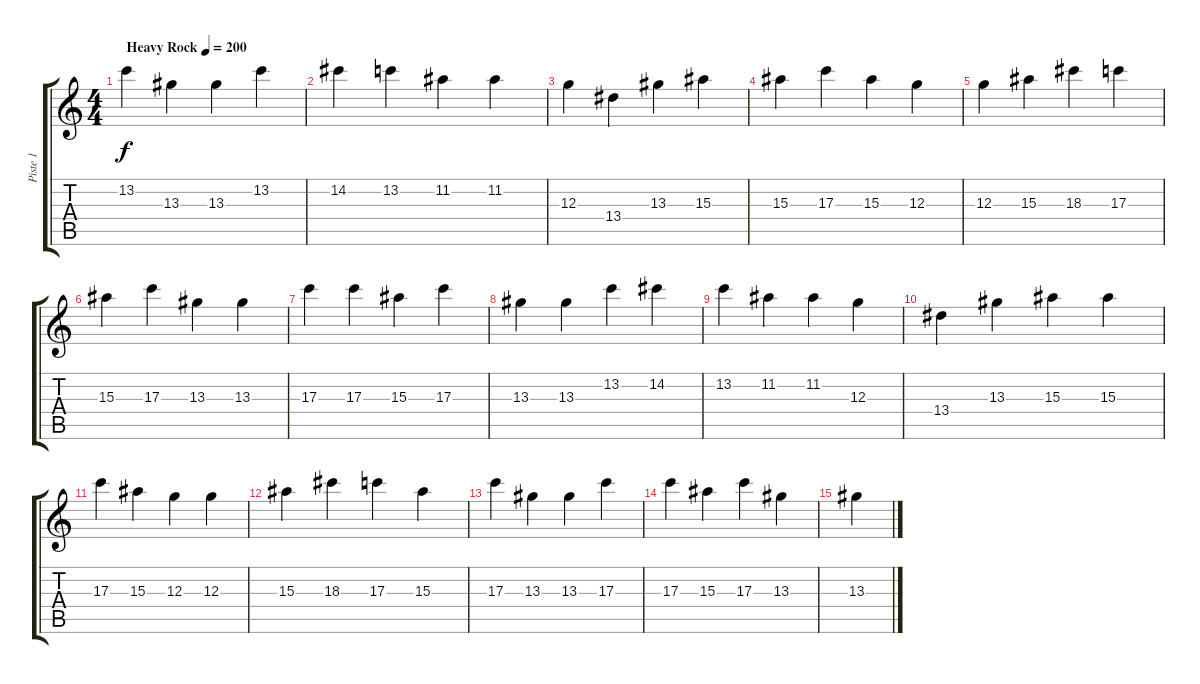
\track ("Piste 1" "Piste 1") {instrument distortionguitar}
\staff {score tabs}
\tuning (E4 B3 G3 D3 A2 E2) {hide}
\ts (4 4)
\tempo (200 "Heavy Rock")
\clef g2
\ks c
13.2.4{dy f instrument distortionguitar} 13.3.4 13.3.4 13.2.4 |
14.2.4 13.2.4 11.2.4 11.2.4 |
12.3.4 13.4.4 13.3.4 15.3.4 |
15.3.4 17.3.4 15.3.4 12.3.4 |
12.3.4 15.3.4 18.3.4 17.3.4 |
15.3.4 17.3.4 13.3.4 13.3.4 |
17.3.4 17.3.4 15.3.4 17.3.4 |
13.3.4 13.3.4 13.2.4 14.2.4 |
13.2.4 11.2.4 11.2.4 12.3.4 |
13.4.4 13.3.4 15.3.4 15.3.4 |
17.3.4 15.3.4 12.3.4 12.3.4 |
15.3.4 18.3.4 17.3.4 15.3.4 |
17.3.4 13.3.4 13.3.4 17.3.4 |
17.3.4 15.3.4 17.3.4 13.3.4 |
13.3.4
